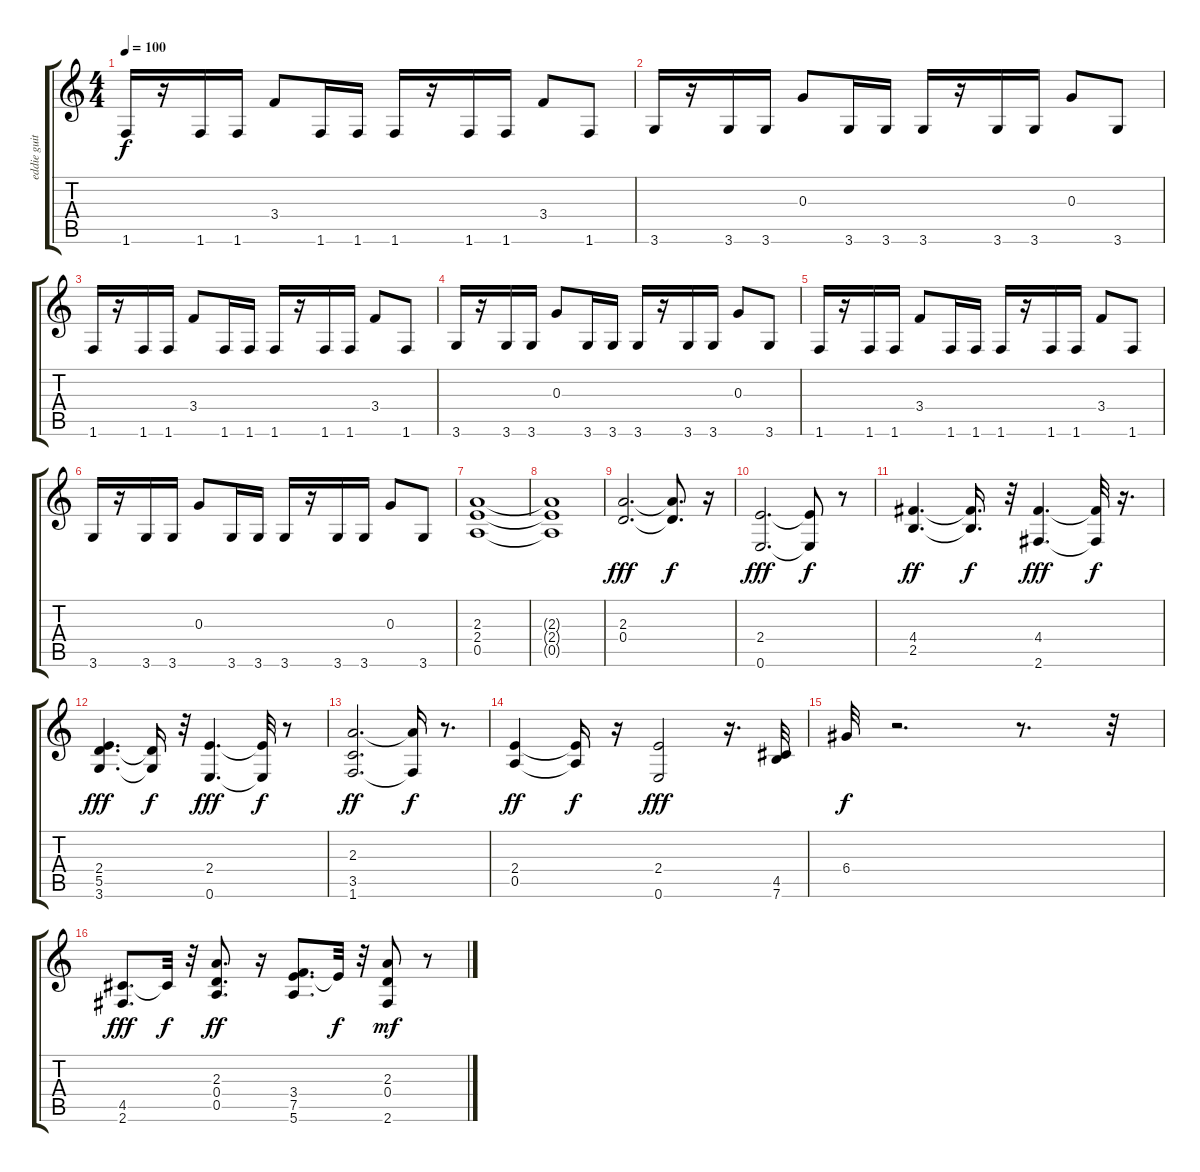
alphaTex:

\track ("eddie guitar" "eddie guit") {instrument distortionguitar}
\staff {score tabs}
\tuning (E4 B3 G3 D3 A2 E2) {hide}
\ts (4 4)
\tempo 100
\clef g2
\ks c
1.6.16{dy f} r.16 1.6.16 1.6.16 3.4.8 1.6.16 1.6.16 1.6.16 r.16 1.6.16 1.6.16 3.4.8 1.6.8 |
3.6.16 r.16 3.6.16 3.6.16 0.3.8 3.6.16 3.6.16 3.6.16 r.16 3.6.16 3.6.16 0.3.8 3.6.8 |
1.6.16 r.16 1.6.16 1.6.16 3.4.8 1.6.16 1.6.16 1.6.16 r.16 1.6.16 1.6.16 3.4.8 1.6.8 |
3.6.16 r.16 3.6.16 3.6.16 0.3.8 3.6.16 3.6.16 3.6.16 r.16 3.6.16 3.6.16 0.3.8 3.6.8 |
1.6.16 r.16 1.6.16 1.6.16 3.4.8 1.6.16 1.6.16 1.6.16 r.16 1.6.16 1.6.16 3.4.8 1.6.8 |
3.6.16 r.16 3.6.16 3.6.16 0.3.8 3.6.16 3.6.16 3.6.16 r.16 3.6.16 3.6.16 0.3.8 3.6.8 |
(2.3 2.4 0.5).1 |
(2.3{t} 2.4{t} 0.5{t}).1 |
(2.3 0.4).2{d dy fff} (2.3{t} 0.4{t}).8{d dy f} r.16 |
(2.4 0.6).2{d dy fff} (2.4{t} 0.6{t}).8{dy f} r.8 |
(4.4 2.5).4{d dy ff} (4.4{t} 2.5{t}).16{d dy f} r.32 (4.4 2.6).4{d dy fff} (4.4{t} 2.6{t}).32{dy f} r.16{d} |
(2.4 5.5 3.6).4{d dy fff} (5.5{t} 3.6{t}).16{dy f} r.32 (2.4 0.6).4{d dy fff} (2.4{t} 0.6{t}).32{dy f} r.8 |
(2.3 3.5 1.6).2{d dy ff} (2.3{t} 1.6{t}).16{dy f} r.8{d} |
(2.4 0.5).4{dy ff} (2.4{t} 0.5{t}).16{dy f} r.16 (2.4 0.6).2{dy fff} r.16{d} (4.5 7.6).32 |
6.4.32{dy f} r.2{d} r.8{d} r.32 |
(4.5 2.6).8{d dy fff} 4.5{t}.32{dy f} r.32 (2.3 0.4 0.5).8{d dy ff} r.16 (3.4 7.5 5.6).8{d} 7.5{t}.32{dy f} r.32 (2.3 0.4 2.6).8{dy mf} r.8
